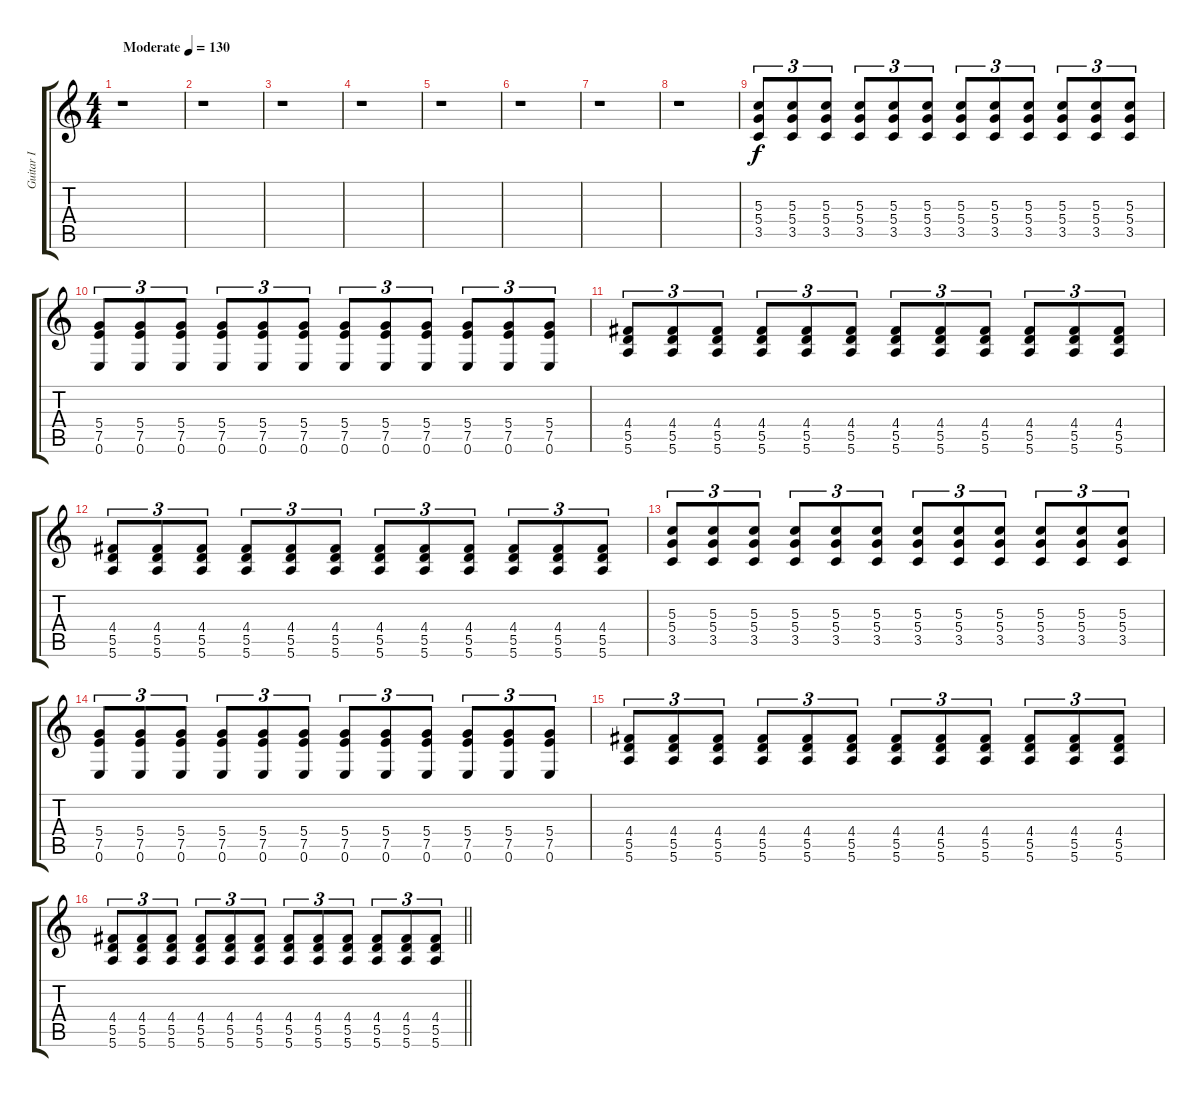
\track ("Guitar I" "Guitar I") {instrument distortionguitar}
\staff {score tabs}
\tuning (E4 B3 G3 D3 A2 E2) {hide}
\ts (4 4)
\tempo (130 "Moderate")
\clef g2
\ks c
r.1{dy f instrument distortionguitar} |
r.1 |
r.1 |
r.1 |
r.1 |
r.1 |
r.1 |
r.1 |
(5.3 5.4 3.5).8{tu (3 2)} (5.3 5.4 3.5).8{tu (3 2)} (5.3 5.4 3.5).8{tu (3 2)} (5.3 5.4 3.5).8{tu (3 2)} (5.3 5.4 3.5).8{tu (3 2)} (5.3 5.4 3.5).8{tu (3 2)} (5.3 5.4 3.5).8{tu (3 2)} (5.3 5.4 3.5).8{tu (3 2)} (5.3 5.4 3.5).8{tu (3 2)} (5.3 5.4 3.5).8{tu (3 2)} (5.3 5.4 3.5).8{tu (3 2)} (5.3 5.4 3.5).8{tu (3 2)} |
(5.4 7.5 0.6).8{tu (3 2)} (5.4 7.5 0.6).8{tu (3 2)} (5.4 7.5 0.6).8{tu (3 2)} (5.4 7.5 0.6).8{tu (3 2)} (5.4 7.5 0.6).8{tu (3 2)} (5.4 7.5 0.6).8{tu (3 2)} (5.4 7.5 0.6).8{tu (3 2)} (5.4 7.5 0.6).8{tu (3 2)} (5.4 7.5 0.6).8{tu (3 2)} (5.4 7.5 0.6).8{tu (3 2)} (5.4 7.5 0.6).8{tu (3 2)} (5.4 7.5 0.6).8{tu (3 2)} |
(4.4 5.5 5.6).8{tu (3 2)} (4.4 5.5 5.6).8{tu (3 2)} (4.4 5.5 5.6).8{tu (3 2)} (4.4 5.5 5.6).8{tu (3 2)} (4.4 5.5 5.6).8{tu (3 2)} (4.4 5.5 5.6).8{tu (3 2)} (4.4 5.5 5.6).8{tu (3 2)} (4.4 5.5 5.6).8{tu (3 2)} (4.4 5.5 5.6).8{tu (3 2)} (4.4 5.5 5.6).8{tu (3 2)} (4.4 5.5 5.6).8{tu (3 2)} (4.4 5.5 5.6).8{tu (3 2)} |
(4.4 5.5 5.6).8{tu (3 2)} (4.4 5.5 5.6).8{tu (3 2)} (4.4 5.5 5.6).8{tu (3 2)} (4.4 5.5 5.6).8{tu (3 2)} (4.4 5.5 5.6).8{tu (3 2)} (4.4 5.5 5.6).8{tu (3 2)} (4.4 5.5 5.6).8{tu (3 2)} (4.4 5.5 5.6).8{tu (3 2)} (4.4 5.5 5.6).8{tu (3 2)} (4.4 5.5 5.6).8{tu (3 2)} (4.4 5.5 5.6).8{tu (3 2)} (4.4 5.5 5.6).8{tu (3 2)} |
(5.3 5.4 3.5).8{tu (3 2)} (5.3 5.4 3.5).8{tu (3 2)} (5.3 5.4 3.5).8{tu (3 2)} (5.3 5.4 3.5).8{tu (3 2)} (5.3 5.4 3.5).8{tu (3 2)} (5.3 5.4 3.5).8{tu (3 2)} (5.3 5.4 3.5).8{tu (3 2)} (5.3 5.4 3.5).8{tu (3 2)} (5.3 5.4 3.5).8{tu (3 2)} (5.3 5.4 3.5).8{tu (3 2)} (5.3 5.4 3.5).8{tu (3 2)} (5.3 5.4 3.5).8{tu (3 2)} |
(5.4 7.5 0.6).8{tu (3 2)} (5.4 7.5 0.6).8{tu (3 2)} (5.4 7.5 0.6).8{tu (3 2)} (5.4 7.5 0.6).8{tu (3 2)} (5.4 7.5 0.6).8{tu (3 2)} (5.4 7.5 0.6).8{tu (3 2)} (5.4 7.5 0.6).8{tu (3 2)} (5.4 7.5 0.6).8{tu (3 2)} (5.4 7.5 0.6).8{tu (3 2)} (5.4 7.5 0.6).8{tu (3 2)} (5.4 7.5 0.6).8{tu (3 2)} (5.4 7.5 0.6).8{tu (3 2)} |
(4.4 5.5 5.6).8{tu (3 2)} (4.4 5.5 5.6).8{tu (3 2)} (4.4 5.5 5.6).8{tu (3 2)} (4.4 5.5 5.6).8{tu (3 2)} (4.4 5.5 5.6).8{tu (3 2)} (4.4 5.5 5.6).8{tu (3 2)} (4.4 5.5 5.6).8{tu (3 2)} (4.4 5.5 5.6).8{tu (3 2)} (4.4 5.5 5.6).8{tu (3 2)} (4.4 5.5 5.6).8{tu (3 2)} (4.4 5.5 5.6).8{tu (3 2)} (4.4 5.5 5.6).8{tu (3 2)} |
\barLineRight lightlight
(4.4 5.5 5.6).8{tu (3 2)} (4.4 5.5 5.6).8{tu (3 2)} (4.4 5.5 5.6).8{tu (3 2)} (4.4 5.5 5.6).8{tu (3 2)} (4.4 5.5 5.6).8{tu (3 2)} (4.4 5.5 5.6).8{tu (3 2)} (4.4 5.5 5.6).8{tu (3 2)} (4.4 5.5 5.6).8{tu (3 2)} (4.4 5.5 5.6).8{tu (3 2)} (4.4 5.5 5.6).8{tu (3 2)} (4.4 5.5 5.6).8{tu (3 2)} (4.4 5.5 5.6).8{tu (3 2)}
